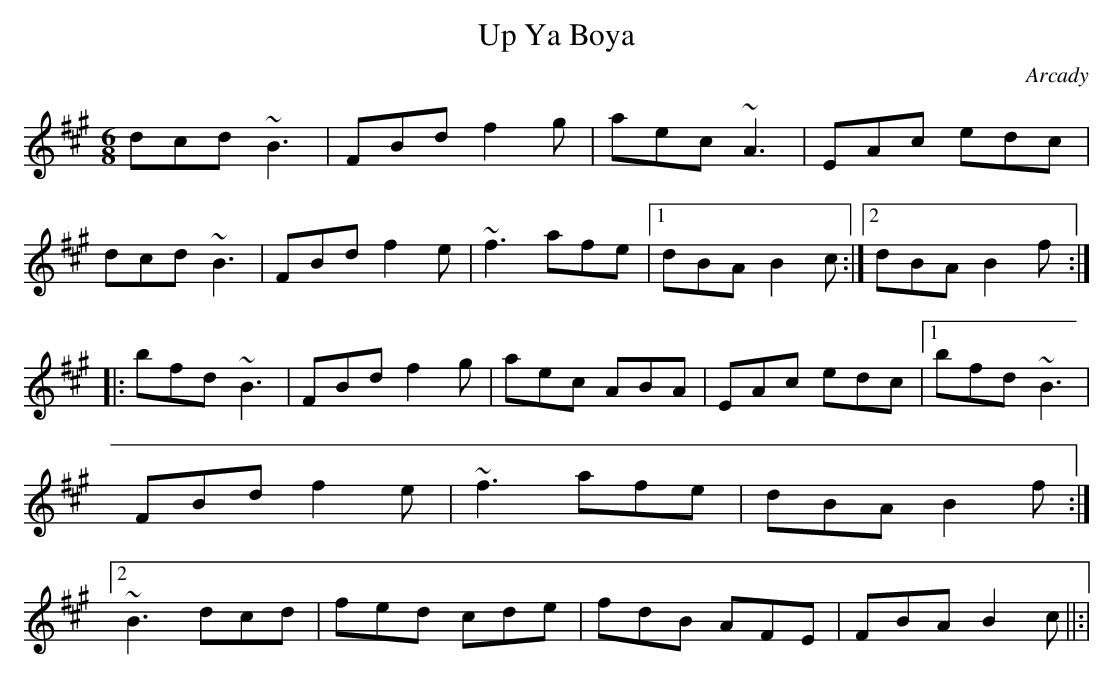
X:1
T:Up Ya Boya
C:Arcady
M:6/8
L:1/8
K:A
dcd ~B3 |FBd f2 g |aec ~A3 |EAc edc |dcd ~B3 |FBd f2 e |~f3 afe |[1dBA B2 c :|[2dBA B2 f ::bfd ~B3 |FBd f2 g |aec ABA |EAc edc |[1bfd ~B3 |FBd f2 e |~f3 afe |dBA B2 f :|[2~B3 dcd |fed cde |fdB AFE |FBA B2 c ||:|
